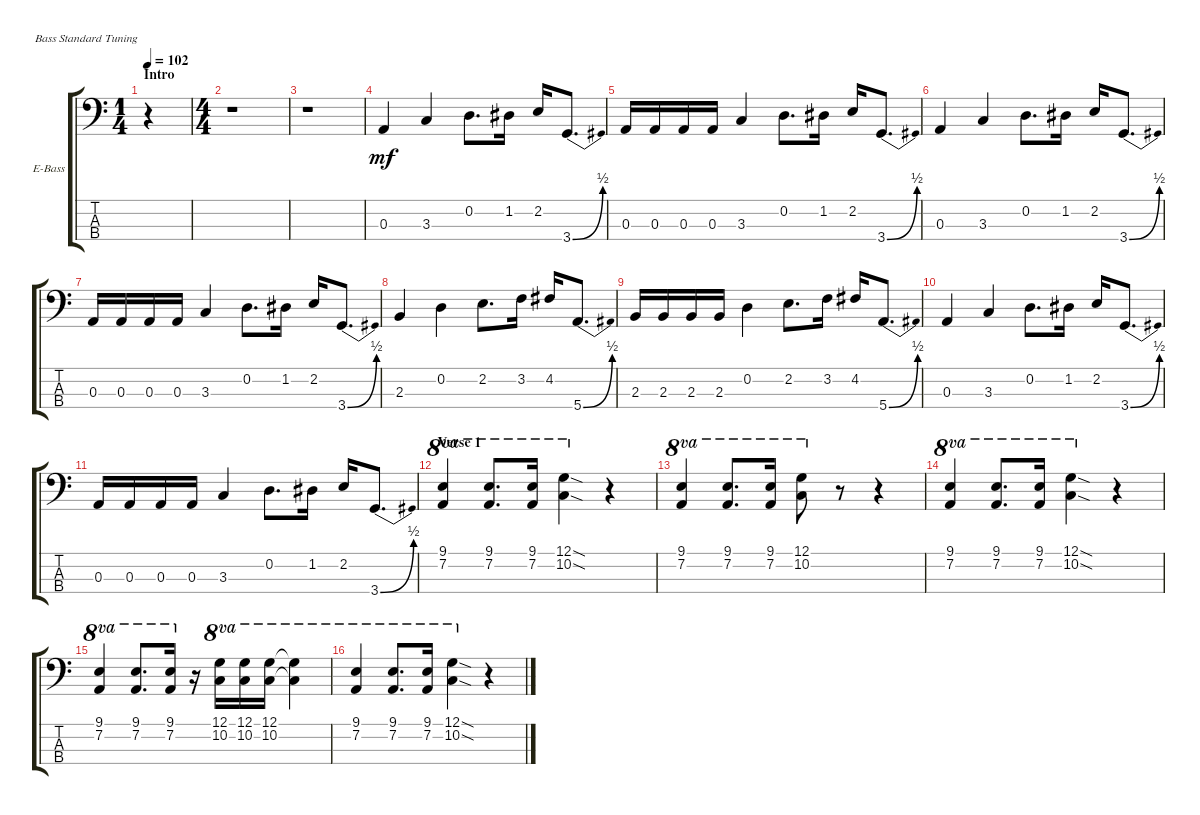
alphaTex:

\bracketExtendMode groupsimilarinstruments
\firstSystemTrackNameOrientation horizontal
\otherSystemsTrackNameOrientation horizontal
\track ("John Paul Jones" "E-Bass") {instrument electricbassfinger}
\staff {score tabs}
\tuning (G2 D2 A1 E1)
\ts (1 4)
\section ("" "Intro")
\tempo 102
\clef f4
\ks c
r.4{dy mf instrument electricbassfinger} |
\ts (4 4)
r.1 |
r.1 |
0.3.4 3.3.4 0.2.8{d} 1.2.16 2.2.16 3.4{be (bend 0 0 15.6 2)}.8{d} |
0.3.16 0.3.16 0.3.16 0.3.16 3.3.4 0.2.8{d} 1.2.16 2.2.16 3.4{be (bend 0 0 15.6 2)}.8{d} |
0.3.4 3.3.4 0.2.8{d} 1.2.16 2.2.16 3.4{be (bend 0 0 15.6 2)}.8{d} |
0.3.16 0.3.16 0.3.16 0.3.16 3.3.4 0.2.8{d} 1.2.16 2.2.16 3.4{be (bend 0 0 15.6 2)}.8{d} |
2.3.4 0.2.4 2.2.8{d} 3.2.16 4.2.16 5.4{be (bend 0 0 15 2)}.8{d} |
2.3.16 2.3.16 2.3.16 2.3.16 0.2.4 2.2.8{d} 3.2.16 4.2.16 5.4{be (bend 0 0 15 2)}.8{d} |
0.3.4 3.3.4 0.2.8{d} 1.2.16 2.2.16 3.4{be (bend 0 0 15.6 2)}.8{d} |
0.3.16 0.3.16 0.3.16 0.3.16 3.3.4 0.2.8{d} 1.2.16 2.2.16 3.4{be (bend 0 0 15.6 2)}.8{d} |
\section ("" "Verse 1")
(9.1 7.2).4{ot 8va} (7.2 9.1).8{d ot 8va} (9.1 7.2).16{ot 8va} (12.1{sod} 10.2{sod}).4{ot 8va} r.4 |
(9.1 7.2).4{ot 8va} (7.2 9.1).8{d ot 8va} (9.1 7.2).16{ot 8va} (12.1 10.2).8{ot 8va} r.8 r.4 |
(9.1 7.2).4{ot 8va} (7.2 9.1).8{d ot 8va} (9.1 7.2).16{ot 8va} (12.1{sod} 10.2{sod}).4{ot 8va} r.4 |
(9.1 7.2).4{ot 8va} (7.2 9.1).8{d ot 8va} (9.1 7.2).16{ot 8va} r.16 (12.1 10.2).16{ot 8va} (12.1 10.2).16{ot 8va} (10.2 12.1).16{ot 8va} (12.1{t} 10.2{t}).4{ot 8va} |
(9.1 7.2).4{ot 8va} (7.2 9.1).8{d ot 8va} (9.1 7.2).16{ot 8va} (12.1{sod} 10.2{sod}).4{ot 8va} r.4
